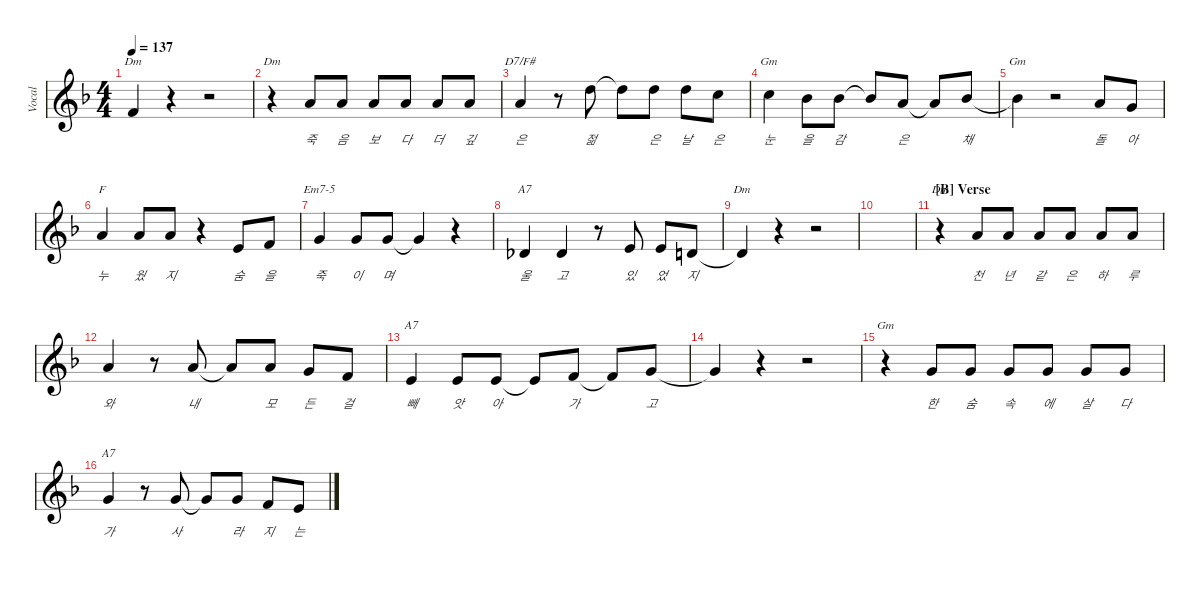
\defaultSystemsLayout 4
\hideDynamics
\bracketExtendMode nobrackets
\track ("Singer" "Vocal") {defaultSystemsLayout 4 instrument voiceoohs}
\staff {score}
\tuning (E4 B3 G3 D3 A2 E2)
\chord ("Dm" x x x x x x)
\chord ("A7" 0 x x x x x) {showdiagram false showfingering false}
\chord ("Gm" x x x x x x)
\chord ("A7" 3 x x x x x) {showdiagram false showfingering false}
\chord ("Dm" x 3 x x x x) {showdiagram false showfingering false}
\chord ("Dm" 1 x x x x x) {showdiagram false showfingering false}
\chord ("D7/F#" 5 x x x x x) {showdiagram false showfingering false}
\chord ("Gm" 8 x x x x x) {firstfret 8 showdiagram false showfingering false}
\chord ("Gm" 6 x x x x x) {firstfret 6 showdiagram false showfingering false}
\chord ("F" 5 x x x x x) {showdiagram false showfingering false}
\chord ("Em7-5" 3 x x x x x) {showdiagram false showfingering false}
\chord ("A7" x 2 x x x x) {showdiagram false showfingering false}
\ts (4 4)
\tempo 137
\clef g2
\ks f
1.1{t acc forcenatural}.4{ch "Dm" dy mf} r.4 r.2 |
r.4{ch "Dm"} 5.1{acc forcenatural}.8{lyrics (0 "죽") lyrics (1 "") lyrics (2 "") lyrics (3 "") lyrics (4 "")} 5.1{acc forcenatural}.8{lyrics (0 "음") lyrics (1 "") lyrics (2 "") lyrics (3 "") lyrics (4 "")} 5.1{acc forcenatural}.8{lyrics (0 "보") lyrics (1 "") lyrics (2 "") lyrics (3 "") lyrics (4 "")} 5.1{acc forcenatural}.8{lyrics (0 "다") lyrics (1 "") lyrics (2 "") lyrics (3 "") lyrics (4 "")} 5.1{acc forcenatural}.8{lyrics (0 "더") lyrics (1 "") lyrics (2 "") lyrics (3 "") lyrics (4 "")} 5.1{acc forcenatural}.8{lyrics (0 "깊") lyrics (1 "") lyrics (2 "") lyrics (3 "") lyrics (4 "")} |
5.1{acc forcenatural}.4{ch "D7/F#" lyrics (0 "은") lyrics (1 "") lyrics (2 "") lyrics (3 "") lyrics (4 "")} r.8 10.1{acc forcenatural}.8{lyrics (0 "젊") lyrics (1 "") lyrics (2 "") lyrics (3 "") lyrics (4 "")} 10.1{t acc forcenatural}.8 10.1{acc forcenatural}.8{lyrics (0 "은") lyrics (1 "") lyrics (2 "") lyrics (3 "") lyrics (4 "")} 10.1{acc forcenatural}.8{lyrics (0 "날") lyrics (1 "") lyrics (2 "") lyrics (3 "") lyrics (4 "")} 8.1{acc forcenatural}.8{lyrics (0 "은") lyrics (1 "") lyrics (2 "") lyrics (3 "") lyrics (4 "")} |
8.1{acc forcenatural}.4{ch "Gm" lyrics (0 "눈") lyrics (1 "") lyrics (2 "") lyrics (3 "") lyrics (4 "")} 6.1{acc b}.8{lyrics (0 "을") lyrics (1 "") lyrics (2 "") lyrics (3 "") lyrics (4 "")} 6.1{acc b}.8{lyrics (0 "감") lyrics (1 "") lyrics (2 "") lyrics (3 "") lyrics (4 "")} 6.1{t acc b}.8 5.1{acc forcenatural}.8{lyrics (0 "은") lyrics (1 "") lyrics (2 "") lyrics (3 "") lyrics (4 "")} 5.1{t acc forcenatural}.8 6.1{acc b}.8{lyrics (0 "채") lyrics (1 "") lyrics (2 "") lyrics (3 "") lyrics (4 "")} |
6.1{t acc b}.4{ch "Gm"} r.2 5.1{acc forcenatural}.8{lyrics (0 "돌") lyrics (1 "") lyrics (2 "") lyrics (3 "") lyrics (4 "")} 3.1{acc forcenatural}.8{lyrics (0 "아") lyrics (1 "") lyrics (2 "") lyrics (3 "") lyrics (4 "")} |
5.1{acc forcenatural}.4{ch "F" lyrics (0 "누") lyrics (1 "") lyrics (2 "") lyrics (3 "") lyrics (4 "")} 5.1{acc forcenatural}.8{lyrics (0 "웠") lyrics (1 "") lyrics (2 "") lyrics (3 "") lyrics (4 "")} 5.1{acc forcenatural}.8{lyrics (0 "지") lyrics (1 "") lyrics (2 "") lyrics (3 "") lyrics (4 "")} r.4 0.1{acc forcenatural}.8{lyrics (0 "숨") lyrics (1 "") lyrics (2 "") lyrics (3 "") lyrics (4 "")} 1.1{acc forcenatural}.8{lyrics (0 "을") lyrics (1 "") lyrics (2 "") lyrics (3 "") lyrics (4 "")} |
3.1{acc forcenatural}.4{ch "Em7-5" lyrics (0 "죽") lyrics (1 "") lyrics (2 "") lyrics (3 "") lyrics (4 "")} 3.1{acc forcenatural}.8{lyrics (0 "이") lyrics (1 "") lyrics (2 "") lyrics (3 "") lyrics (4 "")} 3.1{acc forcenatural}.8{lyrics (0 "며") lyrics (1 "") lyrics (2 "") lyrics (3 "") lyrics (4 "")} 3.1{t acc forcenatural}.4 r.4 |
2.2{acc b}.4{ch "A7" lyrics (0 "울") lyrics (1 "") lyrics (2 "") lyrics (3 "") lyrics (4 "")} 2.2{acc b}.4{lyrics (0 "고") lyrics (1 "") lyrics (2 "") lyrics (3 "") lyrics (4 "")} r.8 0.1{acc forcenatural}.8{lyrics (0 "있") lyrics (1 "") lyrics (2 "") lyrics (3 "") lyrics (4 "")} 0.1{acc forcenatural}.8{lyrics (0 "었") lyrics (1 "") lyrics (2 "") lyrics (3 "") lyrics (4 "")} 3.2{acc forcenatural}.8{lyrics (0 "지") lyrics (1 "") lyrics (2 "") lyrics (3 "") lyrics (4 "")} |
3.2{t acc forcenatural}.4{ch "Dm"} r.4 r.2 |
|
\section ("B" "Verse")
r.4{ch "Dm"} 5.1{acc forcenatural}.8{lyrics (0 "천") lyrics (1 "") lyrics (2 "") lyrics (3 "") lyrics (4 "")} 5.1{acc forcenatural}.8{lyrics (0 "년") lyrics (1 "") lyrics (2 "") lyrics (3 "") lyrics (4 "")} 5.1{acc forcenatural}.8{lyrics (0 "같") lyrics (1 "") lyrics (2 "") lyrics (3 "") lyrics (4 "")} 5.1{acc forcenatural}.8{lyrics (0 "은") lyrics (1 "") lyrics (2 "") lyrics (3 "") lyrics (4 "")} 5.1{acc forcenatural}.8{lyrics (0 "하") lyrics (1 "") lyrics (2 "") lyrics (3 "") lyrics (4 "")} 5.1{acc forcenatural}.8{lyrics (0 "루") lyrics (1 "") lyrics (2 "") lyrics (3 "") lyrics (4 "")} |
5.1{acc forcenatural}.4{lyrics (0 "와") lyrics (1 "") lyrics (2 "") lyrics (3 "") lyrics (4 "")} r.8 5.1{acc forcenatural}.8{lyrics (0 "내") lyrics (1 "") lyrics (2 "") lyrics (3 "") lyrics (4 "")} 5.1{t acc forcenatural}.8 5.1{acc forcenatural}.8{lyrics (0 "모") lyrics (1 "") lyrics (2 "") lyrics (3 "") lyrics (4 "")} 3.1{acc forcenatural}.8{lyrics (0 "든") lyrics (1 "") lyrics (2 "") lyrics (3 "") lyrics (4 "")} 1.1{acc forcenatural}.8{lyrics (0 "걸") lyrics (1 "") lyrics (2 "") lyrics (3 "") lyrics (4 "")} |
0.1{acc forcenatural}.4{ch "A7" lyrics (0 "빼") lyrics (1 "") lyrics (2 "") lyrics (3 "") lyrics (4 "")} 0.1{acc forcenatural}.8{lyrics (0 "앗") lyrics (1 "") lyrics (2 "") lyrics (3 "") lyrics (4 "")} 0.1{acc forcenatural}.8{lyrics (0 "아") lyrics (1 "") lyrics (2 "") lyrics (3 "") lyrics (4 "")} 0.1{t acc forcenatural}.8 1.1{acc forcenatural}.8{lyrics (0 "가") lyrics (1 "") lyrics (2 "") lyrics (3 "") lyrics (4 "")} 1.1{t acc forcenatural}.8 3.1{acc forcenatural}.8{lyrics (0 "고") lyrics (1 "") lyrics (2 "") lyrics (3 "") lyrics (4 "")} |
3.1{t acc forcenatural}.4 r.4 r.2 |
r.4{ch "Gm"} 3.1{acc forcenatural}.8{lyrics (0 "한") lyrics (1 "") lyrics (2 "") lyrics (3 "") lyrics (4 "")} 3.1{acc forcenatural}.8{lyrics (0 "숨") lyrics (1 "") lyrics (2 "") lyrics (3 "") lyrics (4 "")} 3.1{acc forcenatural}.8{lyrics (0 "속") lyrics (1 "") lyrics (2 "") lyrics (3 "") lyrics (4 "")} 3.1{acc forcenatural}.8{lyrics (0 "에") lyrics (1 "") lyrics (2 "") lyrics (3 "") lyrics (4 "")} 3.1{acc forcenatural}.8{lyrics (0 "살") lyrics (1 "") lyrics (2 "") lyrics (3 "") lyrics (4 "")} 3.1{acc forcenatural}.8{lyrics (0 "다") lyrics (1 "") lyrics (2 "") lyrics (3 "") lyrics (4 "")} |
3.1{acc forcenatural}.4{ch "A7" lyrics (0 "가") lyrics (1 "") lyrics (2 "") lyrics (3 "") lyrics (4 "")} r.8 3.1{acc forcenatural}.8{lyrics (0 "사") lyrics (1 "") lyrics (2 "") lyrics (3 "") lyrics (4 "")} 3.1{t acc forcenatural}.8 3.1{acc forcenatural}.8{lyrics (0 "라") lyrics (1 "") lyrics (2 "") lyrics (3 "") lyrics (4 "")} 1.1{acc forcenatural}.8{lyrics (0 "지") lyrics (1 "") lyrics (2 "") lyrics (3 "") lyrics (4 "")} 0.1{acc forcenatural}.8{lyrics (0 "는") lyrics (1 "") lyrics (2 "") lyrics (3 "") lyrics (4 "")}
